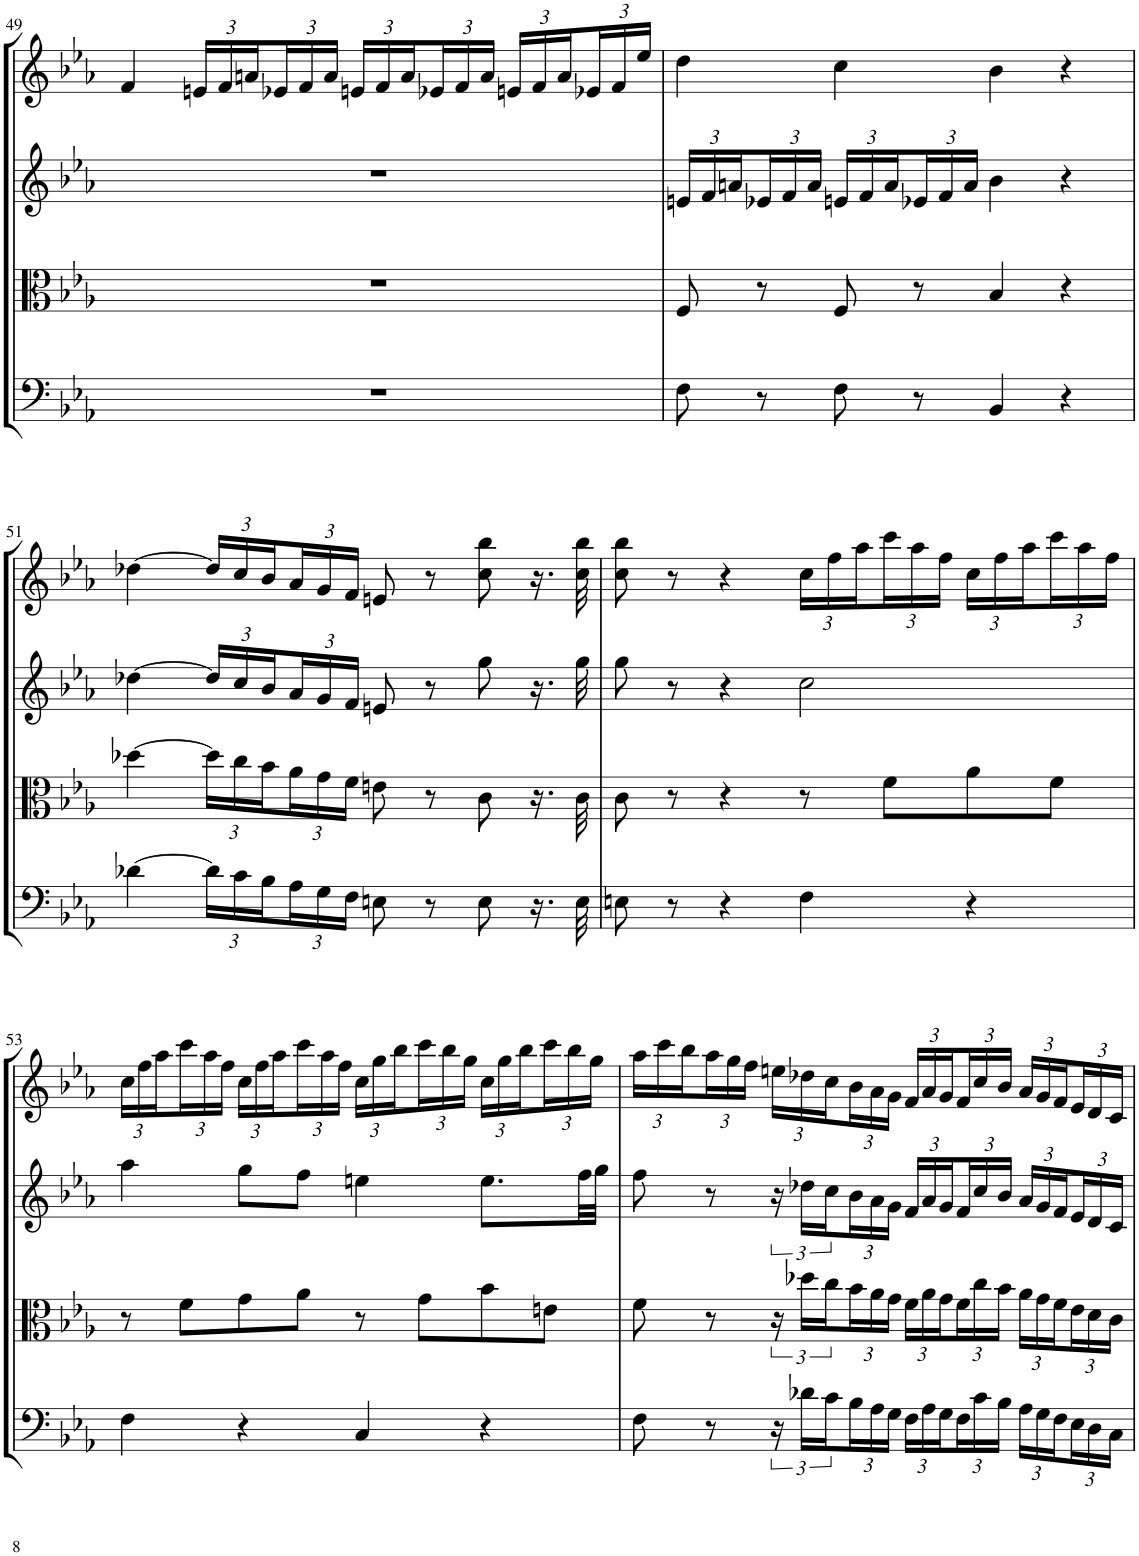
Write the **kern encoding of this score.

**kern	**kern	**kern	**kern
*part4	*part3	*part2	*part1
*staff4	*staff3	*staff2	*staff1
*I"Violoncello	*I"Viola	*I"Violin II	*I"Violin I
*I'Vc	*I'Vla	*I'Vln	*I'Vln
!!LO:PB:g=z
*clefF4	*clefC3	*clefG2	*clefG2
*k[b-e-a-]	*k[b-e-a-]	*k[b-e-a-]	*k[b-e-a-]
*M4/4	*M4/4	*M4/4	*M4/4
*met(c)	*met(c)	*met(c)	*met(c)
=49	=49	=49	=49
1r	1r	1r	4f/
*	*	*	*Xbrackettup
.	.	.	24en/LL
.	.	.	24f/
.	.	.	24an/
.	.	.	24e-X/
.	.	.	24f/
.	.	.	24a/JJ
.	.	.	24en/LL
.	.	.	24f/
.	.	.	24a/
.	.	.	24e-X/
.	.	.	24f/
.	.	.	24a/JJ
.	.	.	24en/LL
.	.	.	24f/
.	.	.	24a/
.	.	.	24e-X/
.	.	.	24f/
.	.	.	24ee-/JJ
=50	=50	=50	=50
*	*	*Xbrackettup	*
8F\	8F/	24en/LL	4dd\
.	.	24f/	.
.	.	24an/	.
8r	8r	24e-X/	.
.	.	24f/	.
.	.	24a/JJ	.
8F\	8F/	24en/LL	4cc\
.	.	24f/	.
.	.	24a/	.
8r	8r	24e-X/	.
.	.	24f/	.
.	.	24a/JJ	.
4BB-/	4B-/	4b-\	4b-\
4r	4r	4r	4r
!!LO:LB:g=z
=51	=51	=51	=51
[4d-X\	[4dd-X\	[4dd-X\	[4dd-X\
*Xbrackettup	*Xbrackettup	*	*
24d-\LL]	24dd-\LL]	24dd-/LL]	24dd-/LL]
24c\	24cc\	24cc/	24cc/
24B-\	24b-\	24b-/	24b-/
24A-\	24a-\	24a-/	24a-/
24G\	24g\	24g/	24g/
24F\JJ	24f\JJ	24f/JJ	24f/JJ
8En\	8en\	8en/	8en/
8r	8r	8r	8r
8E\	8c\	8gg\	8cc\ 8bb-\
16.r	16.r	16.r	16.r
32E\	32c\	32gg\	32cc\ 32bb-\
=52	=52	=52	=52
8En\	8c\	8gg\	8cc\ 8bb-\
8r	8r	8r	8r
4r	4r	4r	4r
4F\	8r	2cc\	24cc\LL
.	.	.	24ff\
.	.	.	24aa-\
.	8f\L	.	24ccc\
.	.	.	24aa-\
.	.	.	24ff\JJ
4r	8a-\	.	24cc\LL
.	.	.	24ff\
.	.	.	24aa-\
.	8f\J	.	24ccc\
.	.	.	24aa-\
.	.	.	24ff\JJ
!!LO:LB:g=z
=53	=53	=53	=53
4F\	8r	4aa-\	24cc\LL
.	.	.	24ff\
.	.	.	24aa-\
.	8f\L	.	24ccc\
.	.	.	24aa-\
.	.	.	24ff\JJ
4r	8g\	8gg\L	24cc\LL
.	.	.	24ff\
.	.	.	24aa-\
.	8a-\J	8ff\J	24ccc\
.	.	.	24aa-\
.	.	.	24ff\JJ
4C/	8r	4een\	24cc\LL
.	.	.	24gg\
.	.	.	24bb-\
.	8g\L	.	24ccc\
.	.	.	24bb-\
.	.	.	24gg\JJ
4r	8b-\	8.ee\L	24cc\LL
.	.	.	24gg\
.	.	.	24bb-\
.	8en\J	.	24ccc\
.	.	.	24bb-\
.	.	32ff\LL	.
.	.	.	24gg\JJ
.	.	32gg\JJJ	.
=54	=54	=54	=54
8F\	8f\	8ff\	24aa-\LL
.	.	.	24ccc\
.	.	.	24bb-\
8r	8r	8r	24aa-\
.	.	.	24gg\
.	.	.	24ff\JJ
*brackettup	*brackettup	*brackettup	*
24r	24r	24r	24een\LL
24d-X\LL	24dd-X\LL	24dd-X\LL	24dd-X\
24c\	24cc\	24cc\	24cc\
*Xbrackettup	*Xbrackettup	*Xbrackettup	*
24B-\	24b-\	24b-\	24b-\
24A-\	24a-\	24a-\	24a-\
24G\JJ	24g\JJ	24g\JJ	24g\JJ
24F\LL	24f\LL	24f/LL	24f/LL
24A-\	24a-\	24a-/	24a-/
24G\	24g\	24g/	24g/
24F\	24f\	24f/	24f/
24c\	24cc\	24cc/	24cc/
24B-\JJ	24b-\JJ	24b-/JJ	24b-/JJ
24A-\LL	24a-\LL	24a-/LL	24a-/LL
24G\	24g\	24g/	24g/
24F\	24f\	24f/	24f/
24E-\	24e-\	24e-/	24e-/
24D\	24d\	24d/	24d/
24C\JJ	24c\JJ	24c/JJ	24c/JJ
=	=	=	=
*-	*-	*-	*-
